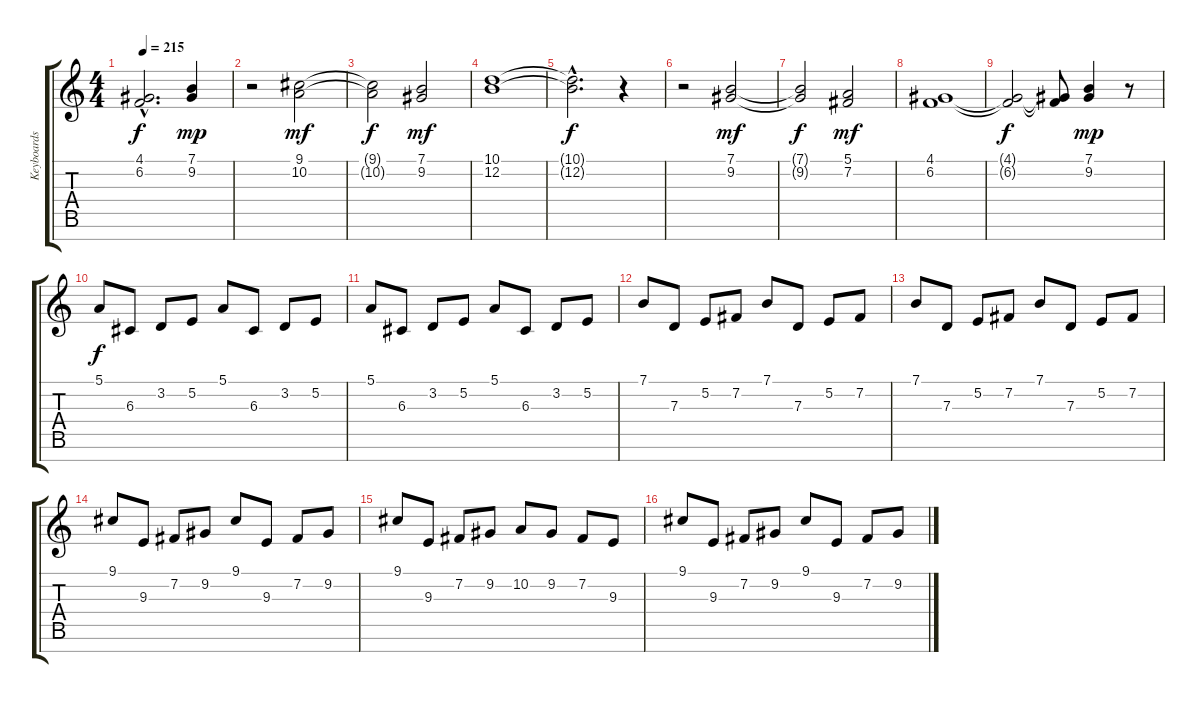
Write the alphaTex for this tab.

\track ("Keyboards 2" "Keyboards ") {instrument stringensemble1}
\staff {score tabs}
\tuning (E4 B3 G3 D3 A2 E2 B1) {hide}
\ts (4 4)
\tempo 215
\clef g2
\ks c
(4.1{hac t} 6.2{hac t}).2{d dy f} (7.1 9.2).4{dy mp} |
r.2 (9.1 10.2).2{dy mf} |
(9.1{t} 10.2{t}).2{dy f} (7.1 9.2).2{dy mf} |
(10.1 12.2).1 |
(10.1{hac t} 12.2{hac t}).2{d dy f} r.4 |
r.2 (7.1 9.2).2{dy mf} |
(7.1{t} 9.2{t}).2{dy f} (5.1 7.2).2{dy mf} |
(4.1 6.2).1 |
(4.1{t} 6.2{t}).2{dy f} (4.1{t} 6.2{t}).8 (7.1 9.2).4{dy mp} r.8 |
\section ("" "")
5.1.8{dy f volume 9 instrument electricgrandpiano} 6.3.8 3.2.8 5.2.8 5.1.8 6.3.8 3.2.8 5.2.8 |
5.1.8 6.3.8 3.2.8 5.2.8 5.1.8 6.3.8 3.2.8 5.2.8 |
7.1.8 7.3.8 5.2.8 7.2.8 7.1.8 7.3.8 5.2.8 7.2.8 |
7.1.8 7.3.8 5.2.8 7.2.8 7.1.8 7.3.8 5.2.8 7.2.8 |
9.1.8 9.3.8 7.2.8 9.2.8 9.1.8 9.3.8 7.2.8 9.2.8 |
9.1.8 9.3.8 7.2.8 9.2.8 10.2.8 9.2.8 7.2.8 9.3.8 |
9.1.8 9.3.8 7.2.8 9.2.8 9.1.8 9.3.8 7.2.8 9.2.8
